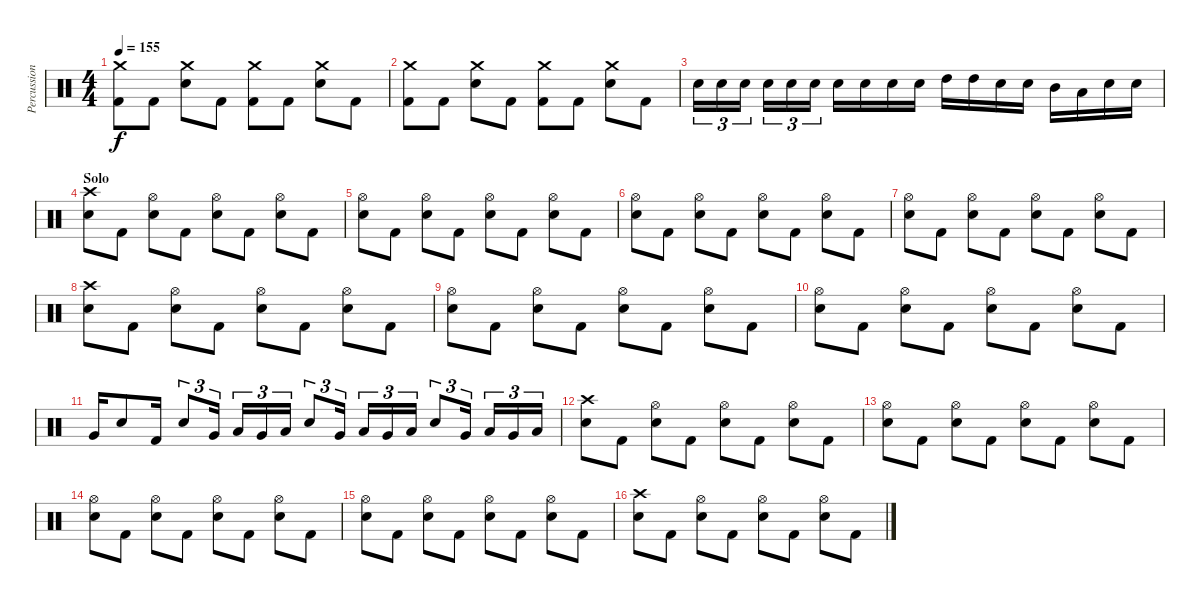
\track ("Percussion" "Percussion") {instrument percussion}
\staff {score}
\articulation defaults
\ts (4 4)
\tempo 155
\clef neutral
\ks c
("Crash medium (hit)" "Kick (hit) 2").8{dy f} "Kick (hit) 2".8 ("Crash medium (hit)" "Electric Snare (hit)").8 "Kick (hit) 2".8 ("Crash medium (hit)" "Kick (hit) 2").8 "Kick (hit) 2".8 ("Crash medium (hit)" "Electric Snare (hit)").8 "Kick (hit) 2".8 |
("Crash medium (hit)" "Kick (hit) 2").8 "Kick (hit) 2".8 ("Crash medium (hit)" "Electric Snare (hit)").8 "Kick (hit) 2".8 ("Crash medium (hit)" "Kick (hit) 2").8 "Kick (hit) 2".8 ("Crash medium (hit)" "Electric Snare (hit)").8 "Kick (hit) 2".8 |
"Electric Snare (hit)".16{tu (3 2)} "Electric Snare (hit)".16{tu (3 2)} "Electric Snare (hit)".16{tu (3 2)} "Electric Snare (hit)".16{tu (3 2)} "Electric Snare (hit)".16{tu (3 2)} "Electric Snare (hit)".16{tu (3 2)} "Electric Snare (hit)".16 "Electric Snare (hit)".16 "Electric Snare (hit)".16 "Electric Snare (hit)".16 "High Tom (hit)".16 "High Tom (hit)".16 "Electric Snare (hit)".16 "Electric Snare (hit)".16 "Mid Tom (hit)".16 "Low Tom (hit)".16 "Electric Snare (hit)".16 "Electric Snare (hit)".16 |
\section ("" "Solo")
("Crash high (hit)" "Electric Snare (hit)").8 "Kick (hit) 2".8 ("Hi-Hat (open)" "Electric Snare (hit)").8 "Kick (hit) 2".8 ("Hi-Hat (open)" "Electric Snare (hit)").8 "Kick (hit) 2".8 ("Hi-Hat (open)" "Electric Snare (hit)").8 "Kick (hit) 2".8 |
("Hi-Hat (open)" "Electric Snare (hit)").8 "Kick (hit) 2".8 ("Hi-Hat (open)" "Electric Snare (hit)").8 "Kick (hit) 2".8 ("Hi-Hat (open)" "Electric Snare (hit)").8 "Kick (hit) 2".8 ("Hi-Hat (open)" "Electric Snare (hit)").8 "Kick (hit) 2".8 |
("Hi-Hat (open)" "Electric Snare (hit)").8 "Kick (hit) 2".8 ("Hi-Hat (open)" "Electric Snare (hit)").8 "Kick (hit) 2".8 ("Hi-Hat (open)" "Electric Snare (hit)").8 "Kick (hit) 2".8 ("Hi-Hat (open)" "Electric Snare (hit)").8 "Kick (hit) 2".8 |
("Hi-Hat (open)" "Electric Snare (hit)").8 "Kick (hit) 2".8 ("Hi-Hat (open)" "Electric Snare (hit)").8 "Kick (hit) 2".8 ("Hi-Hat (open)" "Electric Snare (hit)").8 "Kick (hit) 2".8 ("Hi-Hat (open)" "Electric Snare (hit)").8 "Kick (hit) 2".8 |
("Crash high (hit)" "Electric Snare (hit)").8 "Kick (hit) 2".8 ("Hi-Hat (open)" "Electric Snare (hit)").8 "Kick (hit) 2".8 ("Hi-Hat (open)" "Electric Snare (hit)").8 "Kick (hit) 2".8 ("Hi-Hat (open)" "Electric Snare (hit)").8 "Kick (hit) 2".8 |
("Hi-Hat (open)" "Electric Snare (hit)").8 "Kick (hit) 2".8 ("Hi-Hat (open)" "Electric Snare (hit)").8 "Kick (hit) 2".8 ("Hi-Hat (open)" "Electric Snare (hit)").8 "Kick (hit) 2".8 ("Hi-Hat (open)" "Electric Snare (hit)").8 "Kick (hit) 2".8 |
("Hi-Hat (open)" "Electric Snare (hit)").8 "Kick (hit) 2".8 ("Hi-Hat (open)" "Electric Snare (hit)").8 "Kick (hit) 2".8 ("Hi-Hat (open)" "Electric Snare (hit)").8 "Kick (hit) 2".8 ("Hi-Hat (open)" "Electric Snare (hit)").8 "Kick (hit) 2".8 |
"Very Low Tom (hit)".16 "Electric Snare (hit)".8 "Kick (hit) 2".16 "Electric Snare (hit)".8{tu (3 2)} "Very Low Tom (hit)".16{tu (3 2)} "Low Floor Tom (hit)".16{tu (3 2)} "Very Low Tom (hit)".16{tu (3 2)} "Low Floor Tom (hit)".16{tu (3 2)} "Electric Snare (hit)".8{tu (3 2)} "Very Low Tom (hit)".16{tu (3 2)} "Low Floor Tom (hit)".16{tu (3 2)} "Very Low Tom (hit)".16{tu (3 2)} "Low Floor Tom (hit)".16{tu (3 2)} "Electric Snare (hit)".8{tu (3 2)} "Very Low Tom (hit)".16{tu (3 2)} "Low Floor Tom (hit)".16{tu (3 2)} "Very Low Tom (hit)".16{tu (3 2)} "Low Floor Tom (hit)".16{tu (3 2)} |
("Crash high (hit)" "Electric Snare (hit)").8 "Kick (hit) 2".8 ("Hi-Hat (open)" "Electric Snare (hit)").8 "Kick (hit) 2".8 ("Hi-Hat (open)" "Electric Snare (hit)").8 "Kick (hit) 2".8 ("Hi-Hat (open)" "Electric Snare (hit)").8 "Kick (hit) 2".8 |
("Hi-Hat (open)" "Electric Snare (hit)").8 "Kick (hit) 2".8 ("Hi-Hat (open)" "Electric Snare (hit)").8 "Kick (hit) 2".8 ("Hi-Hat (open)" "Electric Snare (hit)").8 "Kick (hit) 2".8 ("Hi-Hat (open)" "Electric Snare (hit)").8 "Kick (hit) 2".8 |
("Hi-Hat (open)" "Electric Snare (hit)").8 "Kick (hit) 2".8 ("Hi-Hat (open)" "Electric Snare (hit)").8 "Kick (hit) 2".8 ("Hi-Hat (open)" "Electric Snare (hit)").8 "Kick (hit) 2".8 ("Hi-Hat (open)" "Electric Snare (hit)").8 "Kick (hit) 2".8 |
("Hi-Hat (open)" "Electric Snare (hit)").8 "Kick (hit) 2".8 ("Hi-Hat (open)" "Electric Snare (hit)").8 "Kick (hit) 2".8 ("Hi-Hat (open)" "Electric Snare (hit)").8 "Kick (hit) 2".8 ("Hi-Hat (open)" "Electric Snare (hit)").8 "Kick (hit) 2".8 |
("Crash high (hit)" "Electric Snare (hit)").8 "Kick (hit) 2".8 ("Hi-Hat (open)" "Electric Snare (hit)").8 "Kick (hit) 2".8 ("Hi-Hat (open)" "Electric Snare (hit)").8 "Kick (hit) 2".8 ("Hi-Hat (open)" "Electric Snare (hit)").8 "Kick (hit) 2".8
